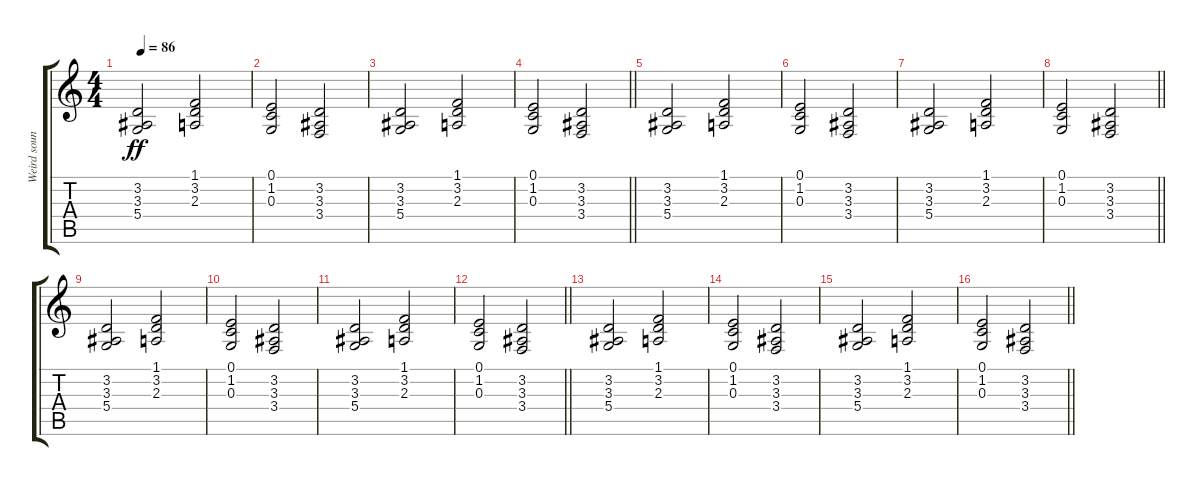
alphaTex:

\track ("Weird sound in background" "Weird soun") {instrument synthstrings2}
\staff {score tabs}
\tuning (E4 B3 G3 D3 A2 E2) {hide}
\ts (4 4)
\tempo 86
\clef g2
\ks c
(3.2 3.3 5.4).2{dy ff} (1.1 3.2 2.3).2 |
(0.1 1.2 0.3).2 (3.2 3.3 3.4).2 |
(3.2 3.3 5.4).2 (1.1 3.2 2.3).2 |
\barLineRight lightlight
(0.1 1.2 0.3).2 (3.2 3.3 3.4).2 |
(3.2 3.3 5.4).2 (1.1 3.2 2.3).2 |
(0.1 1.2 0.3).2 (3.2 3.3 3.4).2 |
(3.2 3.3 5.4).2 (1.1 3.2 2.3).2 |
\barLineRight lightlight
(0.1 1.2 0.3).2 (3.2 3.3 3.4).2 |
(3.2 3.3 5.4).2 (1.1 3.2 2.3).2 |
(0.1 1.2 0.3).2 (3.2 3.3 3.4).2 |
(3.2 3.3 5.4).2 (1.1 3.2 2.3).2 |
\barLineRight lightlight
(0.1 1.2 0.3).2 (3.2 3.3 3.4).2 |
(3.2 3.3 5.4).2 (1.1 3.2 2.3).2 |
(0.1 1.2 0.3).2 (3.2 3.3 3.4).2 |
(3.2 3.3 5.4).2 (1.1 3.2 2.3).2 |
\barLineRight lightlight
(0.1 1.2 0.3).2 (3.2 3.3 3.4).2
